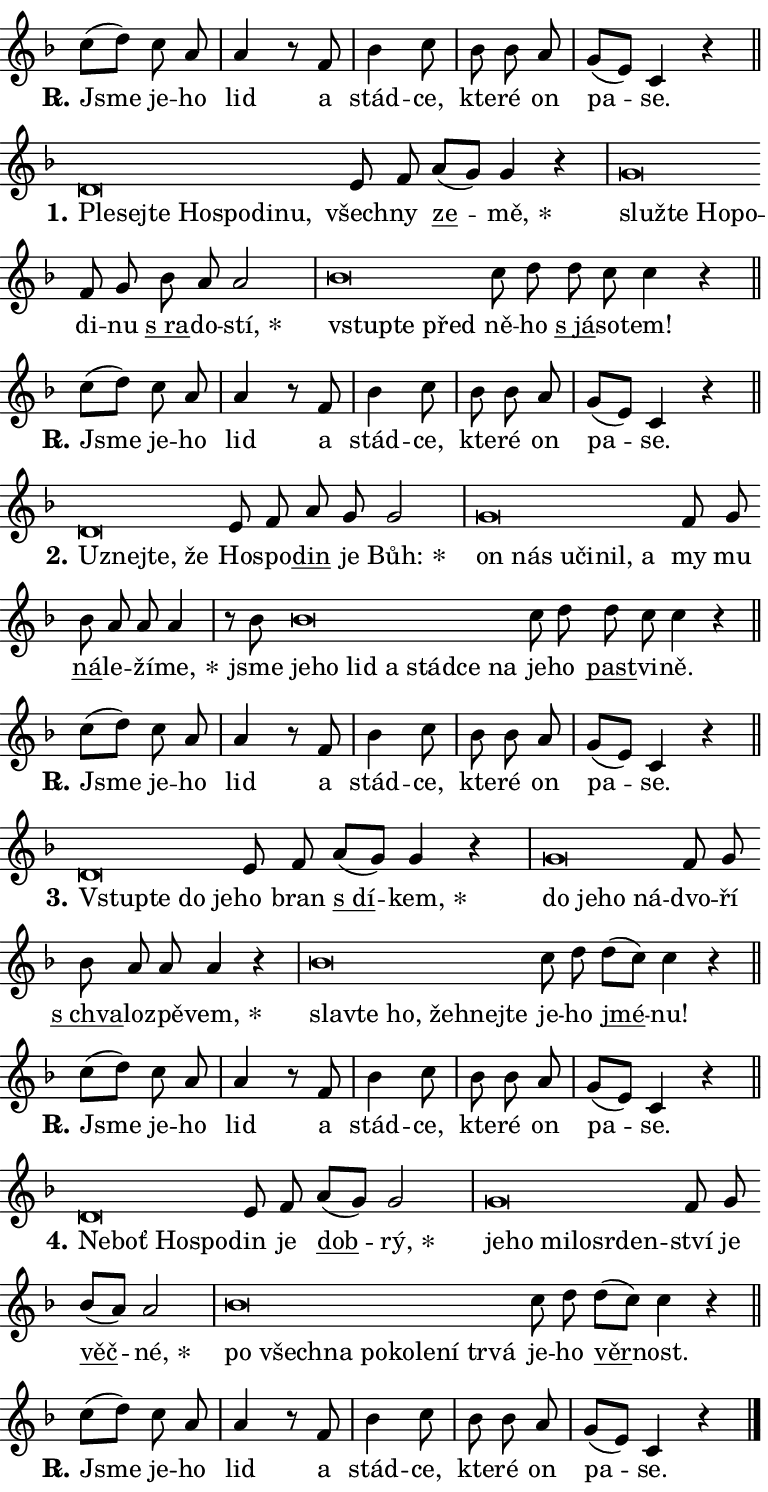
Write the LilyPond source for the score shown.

\version "2.24.0"
\header { tagline = "" }
\paper {
  indent = 0\cm
  top-margin = 0\cm
  right-margin = 0.13\cm % to fit lyric hyphens
  bottom-margin = 0\cm
  left-margin = 0\cm
  paper-width = 13\cm
  page-breaking = #ly:one-page-breaking
  system-system-spacing.basic-distance = #11
  score-system-spacing.basic-distance = #11
  ragged-last = ##f
}


%% Author: Thomas Morley
%% https://lists.gnu.org/archive/html/lilypond-user/2020-05/msg00002.html
#(define (line-position grob)
"Returns position of @var[grob} in current system:
   @code{'start}, if at first time-step
   @code{'end}, if at last time-step
   @code{'middle} otherwise
"
  (let* ((col (ly:item-get-column grob))
         (ln (ly:grob-object col 'left-neighbor))
         (rn (ly:grob-object col 'right-neighbor))
         (col-to-check-left (if (ly:grob? ln) ln col))
         (col-to-check-right (if (ly:grob? rn) rn col))
         (break-dir-left
           (and
             (ly:grob-property col-to-check-left 'non-musical #f)
             (ly:item-break-dir col-to-check-left)))
         (break-dir-right
           (and
             (ly:grob-property col-to-check-right 'non-musical #f)
             (ly:item-break-dir col-to-check-right))))
        (cond ((eqv? 1 break-dir-left) 'start)
              ((eqv? -1 break-dir-right) 'end)
              (else 'middle))))

#(define (tranparent-at-line-position vctor)
  (lambda (grob)
  "Relying on @code{line-position} select the relevant enry from @var{vctor}.
Used to determine transparency,"
    (case (line-position grob)
      ((end) (not (vector-ref vctor 0)))
      ((middle) (not (vector-ref vctor 1)))
      ((start) (not (vector-ref vctor 2))))))

noteHeadBreakVisibility =
#(define-music-function (break-visibility)(vector?)
"Makes @code{NoteHead}s transparent relying on @var{break-visibility}"
#{
  \override NoteHead.transparent =
    #(tranparent-at-line-position break-visibility)
#})

#(define delete-ledgers-for-transparent-note-heads
  (lambda (grob)
    "Reads whether a @code{NoteHead} is transparent.
If so this @code{NoteHead} is removed from @code{'note-heads} from
@var{grob}, which is supposed to be @code{LedgerLineSpanner}.
As a result ledgers are not printed for this @code{NoteHead}"
    (let* ((nhds-array (ly:grob-object grob 'note-heads))
           (nhds-list
             (if (ly:grob-array? nhds-array)
                 (ly:grob-array->list nhds-array)
                 '()))
           ;; Relies on the transparent-property being done before
           ;; Staff.LedgerLineSpanner.after-line-breaking is executed.
           ;; This is fragile ...
           (to-keep
             (remove
               (lambda (nhd)
                 (ly:grob-property nhd 'transparent #f))
               nhds-list)))
      ;; TODO find a better method to iterate over grob-arrays, similiar
      ;; to filter/remove etc for lists
      ;; For now rebuilt from scratch
      (set! (ly:grob-object grob 'note-heads)  '())
      (for-each
        (lambda (nhd)
          (ly:pointer-group-interface::add-grob grob 'note-heads nhd))
        to-keep))))

squashNotes = {
  \override NoteHead.X-extent = #'(-0.2 . 0.2)
  \override NoteHead.Y-extent = #'(-0.75 . 0)
  \override NoteHead.stencil =
    #(lambda (grob)
       (let ((pos (ly:grob-property grob 'staff-position)))
         (begin
           (if (< pos -7) (display "ERROR: Lower brevis then expected\n") (display ""))
           (if (<= pos -6) ly:text-interface::print ly:note-head::print))))
}
unSquashNotes = {
  \revert NoteHead.X-extent
  \revert NoteHead.Y-extent
  \revert NoteHead.stencil
}

hideNotes = \noteHeadBreakVisibility #begin-of-line-visible
unHideNotes = \noteHeadBreakVisibility #all-visible

% work-around for resetting accidentals
% https://lilypond.org/doc/v2.23/Documentation/notation/displaying-rhythms#unmetered-music
cadenzaMeasure = {
  \cadenzaOff
  \partial 1024 s1024
  \cadenzaOn
}

#(define-markup-command (accent layout props text) (markup?)
  "Underline accented syllable"
  (interpret-markup layout props
    #{\markup \override #'(offset . 4.3) \underline { #text }#}))

responsum = \markup \concat {
  "R" \hspace #-1.05 \path #0.1 #'((moveto 0 0.07) (lineto 0.9 0.8)) \hspace #0.05 "."
}

spaceSize = #0.6828661417322834 % exact space size for TeX Gyre Schola

\layout {
  \context {
    \Staff
    \remove "Time_signature_engraver"
    \override LedgerLineSpanner.after-line-breaking = #delete-ledgers-for-transparent-note-heads
  }
  \context {
    \Lyrics {
      \override LyricSpace.minimum-distance = \spaceSize
      \override LyricText.font-name = #"TeX Gyre Schola"
      \override LyricText.font-size = 1
      \override StanzaNumber.font-name = #"TeX Gyre Schola Bold"
      \override StanzaNumber.font-size = 1
    }
  }
  \context {
    \Score 
    \override NoteHead.text =
      #(lambda (grob) 
        (let ((pos (ly:grob-property grob 'staff-position)))
          #{\markup {
            \combine
              \halign #-0.55 \raise #(if (= pos -6) 0 0.5) \override #'(thickness . 2) \draw-line #'(3.2 . 0)
              \musicglyph "noteheads.sM1"
          }#}))
  }
}

% magnetic-lyrics.ily
%
%   written by
%     Jean Abou Samra <jean@abou-samra.fr>
%     Werner Lemberg <wl@gnu.org>
%
%   adapted by
%     Jiri Hon <jiri.hon@gmail.com>
%
% Version 2022-Apr-15

% https://www.mail-archive.com/lilypond-user@gnu.org/msg149350.html

#(define (Left_hyphen_pointer_engraver context)
   "Collect syllable-hyphen-syllable occurrences in lyrics and store
them in properties.  This engraver only looks to the left.  For
example, if the lyrics input is @code{foo -- bar}, it does the
following.

@itemize @bullet
@item
Set the @code{text} property of the @code{LyricHyphen} grob between
@q{foo} and @q{bar} to @code{foo}.

@item
Set the @code{left-hyphen} property of the @code{LyricText} grob with
text @q{foo} to the @code{LyricHyphen} grob between @q{foo} and
@q{bar}.
@end itemize

Use this auxiliary engraver in combination with the
@code{lyric-@/text::@/apply-@/magnetic-@/offset!} hook."
   (let ((hyphen #f)
         (text #f))
     (make-engraver
      (acknowledgers
       ((lyric-syllable-interface engraver grob source-engraver)
        (set! text grob)))
      (end-acknowledgers
       ((lyric-hyphen-interface engraver grob source-engraver)
        ;(when (not (grob::has-interface grob 'lyric-space-interface))
          (set! hyphen grob)));)
      ((stop-translation-timestep engraver)
       (when (and text hyphen)
         (ly:grob-set-object! text 'left-hyphen hyphen))
       (set! text #f)
       (set! hyphen #f)))))

#(define (lyric-text::apply-magnetic-offset! grob)
   "If the space between two syllables is less than the value in
property @code{LyricText@/.details@/.squash-threshold}, move the right
syllable to the left so that it gets concatenated with the left
syllable.

Use this function as a hook for
@code{LyricText@/.after-@/line-@/breaking} if the
@code{Left_@/hyphen_@/pointer_@/engraver} is active."
   (let ((hyphen (ly:grob-object grob 'left-hyphen #f)))
     (when hyphen
       (let ((left-text (ly:spanner-bound hyphen LEFT)))
         (when (grob::has-interface left-text 'lyric-syllable-interface)
           (let* ((common (ly:grob-common-refpoint grob left-text X))
                  (this-x-ext (ly:grob-extent grob common X))
                  (left-x-ext
                   (begin
                     ;; Trigger magnetism for left-text.
                     (ly:grob-property left-text 'after-line-breaking)
                     (ly:grob-extent left-text common X)))
                  ;; `delta` is the gap width between two syllables.
                  (delta (- (interval-start this-x-ext)
                            (interval-end left-x-ext)))
                  (details (ly:grob-property grob 'details))
                  (threshold (assoc-get 'squash-threshold details 0.2)))
             (when (< delta threshold)
               (let* (;; We have to manipulate the input text so that
                      ;; ligatures crossing syllable boundaries are not
                      ;; disabled.  For languages based on the Latin
                      ;; script this is essentially a beautification.
                      ;; However, for non-Western scripts it can be a
                      ;; necessity.
                      (lt (ly:grob-property left-text 'text))
                      (rt (ly:grob-property grob 'text))
                      (is-space (grob::has-interface hyphen 'lyric-space-interface))
                      (space (if is-space " " ""))
                      (extra-delta (if is-space spaceSize 0))
                      ;; Append new syllable.
                      (ltrt-space (if (and (string? lt) (string? rt))
                                (string-append lt space rt)
                                (make-concat-markup (list lt space rt))))
                      ;; Right-align `ltrt` to the right side.
                      (ltrt-space-markup (grob-interpret-markup
                               grob
                               (make-translate-markup
                                (cons (interval-length this-x-ext) 0)
                                (make-right-align-markup ltrt-space)))))
                 (begin
                   ;; Don't print `left-text`.
                   (ly:grob-set-property! left-text 'stencil #f)
                   ;; Set text and stencil (which holds all collected
                   ;; syllables so far) and shift it to the left.
                   (ly:grob-set-property! grob 'text ltrt-space)
                   (ly:grob-set-property! grob 'stencil ltrt-space-markup)
                   (ly:grob-translate-axis! grob (- (- delta extra-delta)) X))))))))))


#(define (lyric-hyphen::displace-bounds-first grob)
   ;; Make very sure this callback isn't triggered too early.
   (let ((left (ly:spanner-bound grob LEFT))
         (right (ly:spanner-bound grob RIGHT)))
     (ly:grob-property left 'after-line-breaking)
     (ly:grob-property right 'after-line-breaking)
     (ly:lyric-hyphen::print grob)))

squashThreshold = #0.4

\layout {
  \context {
    \Lyrics
    \consists #Left_hyphen_pointer_engraver
    \override LyricText.after-line-breaking =
      #lyric-text::apply-magnetic-offset!
    \override LyricHyphen.stencil = #lyric-hyphen::displace-bounds-first
    \override LyricText.details.squash-threshold = \squashThreshold
    \override LyricHyphen.minimum-distance = 0
    \override LyricHyphen.minimum-length = \squashThreshold
  }
}

squashText = \override LyricText.details.squash-threshold = 9999
unSquashText = \override LyricText.details.squash-threshold = \squashThreshold

leftText = \override LyricText.self-alignment-X = #LEFT
unLeftText = \revert LyricText.self-alignment-X

starOffset = #(lambda (grob) 
                (let ((x_offset (ly:self-alignment-interface::aligned-on-x-parent grob)))
                  (if (= x_offset 0) 0 (+ x_offset 1.2))))

star = #(define-music-function (syllable)(string?)
"Append star separator at the end of a syllable"
#{
  \once \override LyricText.X-offset = #starOffset
  \lyricmode { \markup {
    #syllable
    \override #'((font-name . "TeX Gyre Schola Bold")) \hspace #0.2 \lower #0.65 \larger "*"
  } }
#})

starAccent = #(define-music-function (syllable)(string?)
"Append star separator at the end of a syllable and make accent"
#{
  \once \override LyricText.X-offset = #starOffset
  \lyricmode { \markup {
    \accent #syllable
    \override #'((font-name . "TeX Gyre Schola Bold")) \hspace #0.2 \lower #0.65 \larger "*"
  } }
#})

breath = #(define-music-function (syllable)(string?)
"Append breathing indicator at the end of a syllable"
#{
  \lyricmode { \markup { #syllable "+" } }
#})

optionalBreath = #(define-music-function (syllable)(string?)
"Append optional breathing indicator at the end of a syllable"
#{
  \lyricmode { \markup { #syllable "(+)" } }
#})


\score {
    <<
        \new Voice = "melody" { \cadenzaOn \key f \major \relative { c''8[( d)] c a \cadenzaMeasure \bar "|" a4 r8 f \cadenzaMeasure \bar "|" bes4 c8 \cadenzaMeasure \bar "|" bes bes a \cadenzaMeasure \bar "|" g[( e)] c4 r \cadenzaMeasure \bar "||" \break } }
        \new Lyrics \lyricsto "melody" { \lyricmode { \set stanza = \responsum
Jsme je -- ho lid a stád -- ce, kte -- ré on pa -- se. } }
    >>
    \layout {}
}

\score {
    <<
        \new Voice = "melody" { \cadenzaOn \key f \major \relative { \squashNotes d'\breve*1/16 \hideNotes \breve*1/16 \bar "" \breve*1/16 \bar "" \breve*1/16 \bar "" \breve*1/16 \bar "" \breve*1/16 \breve*1/16 \bar "" \unHideNotes \unSquashNotes e8 f \bar "" a[( g)] g4 r \cadenzaMeasure \bar "|" \squashNotes g\breve*1/16 \hideNotes \breve*1/16 \bar "" \breve*1/16 \breve*1/16 \bar "" \unHideNotes \unSquashNotes f8 g \bar "" bes a a2 \cadenzaMeasure \bar "|" \squashNotes bes\breve*1/16 \hideNotes \breve*1/16 \breve*1/16 \bar "" \unHideNotes \unSquashNotes c8 d \bar "" d c c4 r \cadenzaMeasure \bar "||" \break } }
        \new Lyrics \lyricsto "melody" { \lyricmode { \set stanza = "1."
\leftText Ple -- \squashText sej -- te Ho -- spo -- di -- nu, \unLeftText \unSquashText všech -- ny \markup \accent ze -- \star mě, \leftText služ -- \squashText te Ho -- po -- \unLeftText \unSquashText di -- nu \markup \accent "s ra" -- do -- \star stí, \leftText vstup -- \squashText te před \unLeftText \unSquashText ně -- ho \markup \accent "s já" -- so -- tem! } }
    >>
    \layout {}
}

\score {
    <<
        \new Voice = "melody" { \cadenzaOn \key f \major \relative { c''8[( d)] c a \cadenzaMeasure \bar "|" a4 r8 f \cadenzaMeasure \bar "|" bes4 c8 \cadenzaMeasure \bar "|" bes bes a \cadenzaMeasure \bar "|" g[( e)] c4 r \cadenzaMeasure \bar "||" \break } }
        \new Lyrics \lyricsto "melody" { \lyricmode { \set stanza = \responsum
Jsme je -- ho lid a stád -- ce, kte -- ré on pa -- se. } }
    >>
    \layout {}
}

\score {
    <<
        \new Voice = "melody" { \cadenzaOn \key f \major \relative { \squashNotes d'\breve*1/16 \hideNotes \breve*1/16 \bar "" \breve*1/16 \breve*1/16 \bar "" \unHideNotes \unSquashNotes e8 f \bar "" a g g2 \cadenzaMeasure \bar "|" \squashNotes g\breve*1/16 \hideNotes \breve*1/16 \bar "" \breve*1/16 \bar "" \breve*1/16 \bar "" \breve*1/16 \breve*1/16 \bar "" \unHideNotes \unSquashNotes f8 g \bar "" bes a a a4 \cadenzaMeasure \bar "|" r8 bes \squashNotes bes\breve*1/16 \hideNotes \breve*1/16 \bar "" \breve*1/16 \bar "" \breve*1/16 \bar "" \breve*1/16 \bar "" \breve*1/16 \breve*1/16 \bar "" \unHideNotes \unSquashNotes c8 d \bar "" d c c4 r \cadenzaMeasure \bar "||" \break } }
        \new Lyrics \lyricsto "melody" { \lyricmode { \set stanza = "2."
\leftText U -- \squashText znej -- te, že \unLeftText \unSquashText Ho -- spo -- \markup \accent din je \star Bůh: \leftText on \squashText nás u -- či -- nil, a \unLeftText \unSquashText my mu \markup \accent ná -- le -- ží -- \star me, jsme \leftText je -- \squashText ho lid a stád -- ce na \unLeftText \unSquashText je -- ho \markup \accent past -- vi -- ně. } }
    >>
    \layout {}
}

\score {
    <<
        \new Voice = "melody" { \cadenzaOn \key f \major \relative { c''8[( d)] c a \cadenzaMeasure \bar "|" a4 r8 f \cadenzaMeasure \bar "|" bes4 c8 \cadenzaMeasure \bar "|" bes bes a \cadenzaMeasure \bar "|" g[( e)] c4 r \cadenzaMeasure \bar "||" \break } }
        \new Lyrics \lyricsto "melody" { \lyricmode { \set stanza = \responsum
Jsme je -- ho lid a stád -- ce, kte -- ré on pa -- se. } }
    >>
    \layout {}
}

\score {
    <<
        \new Voice = "melody" { \cadenzaOn \key f \major \relative { \squashNotes d'\breve*1/16 \hideNotes \breve*1/16 \bar "" \breve*1/16 \breve*1/16 \bar "" \unHideNotes \unSquashNotes e8 f \bar "" a[( g)] g4 r \cadenzaMeasure \bar "|" \squashNotes g\breve*1/16 \hideNotes \breve*1/16 \bar "" \breve*1/16 \breve*1/16 \bar "" \unHideNotes \unSquashNotes f8 g \bar "" bes a a a4 r \cadenzaMeasure \bar "|" \squashNotes bes\breve*1/16 \hideNotes \breve*1/16 \bar "" \breve*1/16 \bar "" \breve*1/16 \bar "" \breve*1/16 \breve*1/16 \bar "" \unHideNotes \unSquashNotes c8 d \bar "" d[( c)] c4 r \cadenzaMeasure \bar "||" \break } }
        \new Lyrics \lyricsto "melody" { \lyricmode { \set stanza = "3."
\leftText Vstup -- \squashText te do je -- \unLeftText \unSquashText ho bran \markup \accent "s dí" -- \star kem, \leftText do \squashText je -- ho ná -- \unLeftText \unSquashText dvo -- ří \markup \accent "s chva" -- lo -- zpě -- \star vem, \leftText sla -- \squashText vte ho, žeh -- nej -- te \unLeftText \unSquashText je -- ho \markup \accent jmé -- nu! } }
    >>
    \layout {}
}

\score {
    <<
        \new Voice = "melody" { \cadenzaOn \key f \major \relative { c''8[( d)] c a \cadenzaMeasure \bar "|" a4 r8 f \cadenzaMeasure \bar "|" bes4 c8 \cadenzaMeasure \bar "|" bes bes a \cadenzaMeasure \bar "|" g[( e)] c4 r \cadenzaMeasure \bar "||" \break } }
        \new Lyrics \lyricsto "melody" { \lyricmode { \set stanza = \responsum
Jsme je -- ho lid a stád -- ce, kte -- ré on pa -- se. } }
    >>
    \layout {}
}

\score {
    <<
        \new Voice = "melody" { \cadenzaOn \key f \major \relative { \squashNotes d'\breve*1/16 \hideNotes \breve*1/16 \bar "" \breve*1/16 \breve*1/16 \bar "" \unHideNotes \unSquashNotes e8 f \bar "" a[( g)] g2 \cadenzaMeasure \bar "|" \squashNotes g\breve*1/16 \hideNotes \breve*1/16 \bar "" \breve*1/16 \bar "" \breve*1/16 \bar "" \breve*1/16 \breve*1/16 \bar "" \unHideNotes \unSquashNotes f8 g \bar "" bes[( a)] a2 \cadenzaMeasure \bar "|" \squashNotes bes\breve*1/16 \hideNotes \breve*1/16 \bar "" \breve*1/16 \bar "" \breve*1/16 \bar "" \breve*1/16 \bar "" \breve*1/16 \bar "" \breve*1/16 \bar "" \breve*1/16 \breve*1/16 \bar "" \unHideNotes \unSquashNotes c8 d \bar "" d[( c)] c4 r \cadenzaMeasure \bar "||" \break } }
        \new Lyrics \lyricsto "melody" { \lyricmode { \set stanza = "4."
\leftText Ne -- \squashText boť Ho -- spo -- \unLeftText \unSquashText din je \markup \accent dob -- \star rý, \leftText je -- \squashText ho mi -- lo -- sr -- den -- \unLeftText \unSquashText ství je \markup \accent věč -- \star né, \leftText po \squashText všech -- na po -- ko -- le -- ní tr -- vá \unLeftText \unSquashText je -- ho \markup \accent věr -- nost. } }
    >>
    \layout {}
}

\score {
    <<
        \new Voice = "melody" { \cadenzaOn \key f \major \relative { c''8[( d)] c a \cadenzaMeasure \bar "|" a4 r8 f \cadenzaMeasure \bar "|" bes4 c8 \cadenzaMeasure \bar "|" bes bes a \cadenzaMeasure \bar "|" g[( e)] c4 r \cadenzaMeasure \bar "||" \break } \bar "|." }
        \new Lyrics \lyricsto "melody" { \lyricmode { \set stanza = \responsum
Jsme je -- ho lid a stád -- ce, kte -- ré on pa -- se. } }
    >>
    \layout {}
}
